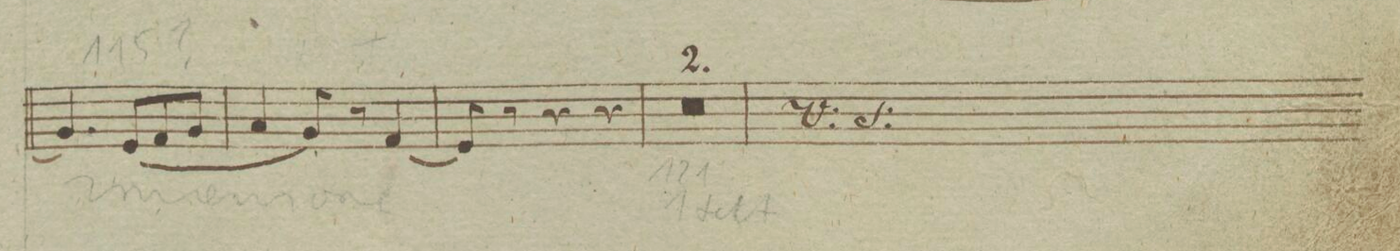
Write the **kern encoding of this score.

**kern	**dynam
*I"Violino Primo.	*
*clefG2	*
*k[bnenandnf#c#g#d#]	*
*met(c)	*
*M3/4	*
4.g#/)	.
(8e/L	.
8f#/	.
8g#/J	.
=115	=115
4a/	.
8g#/)	.
8r	.
(4f#/	.
=116	=116
8e/)	.
8r	.
4r	.
4r	.
=117	=117
1.r	.
=118	=118
=119	=119
*-	*-
